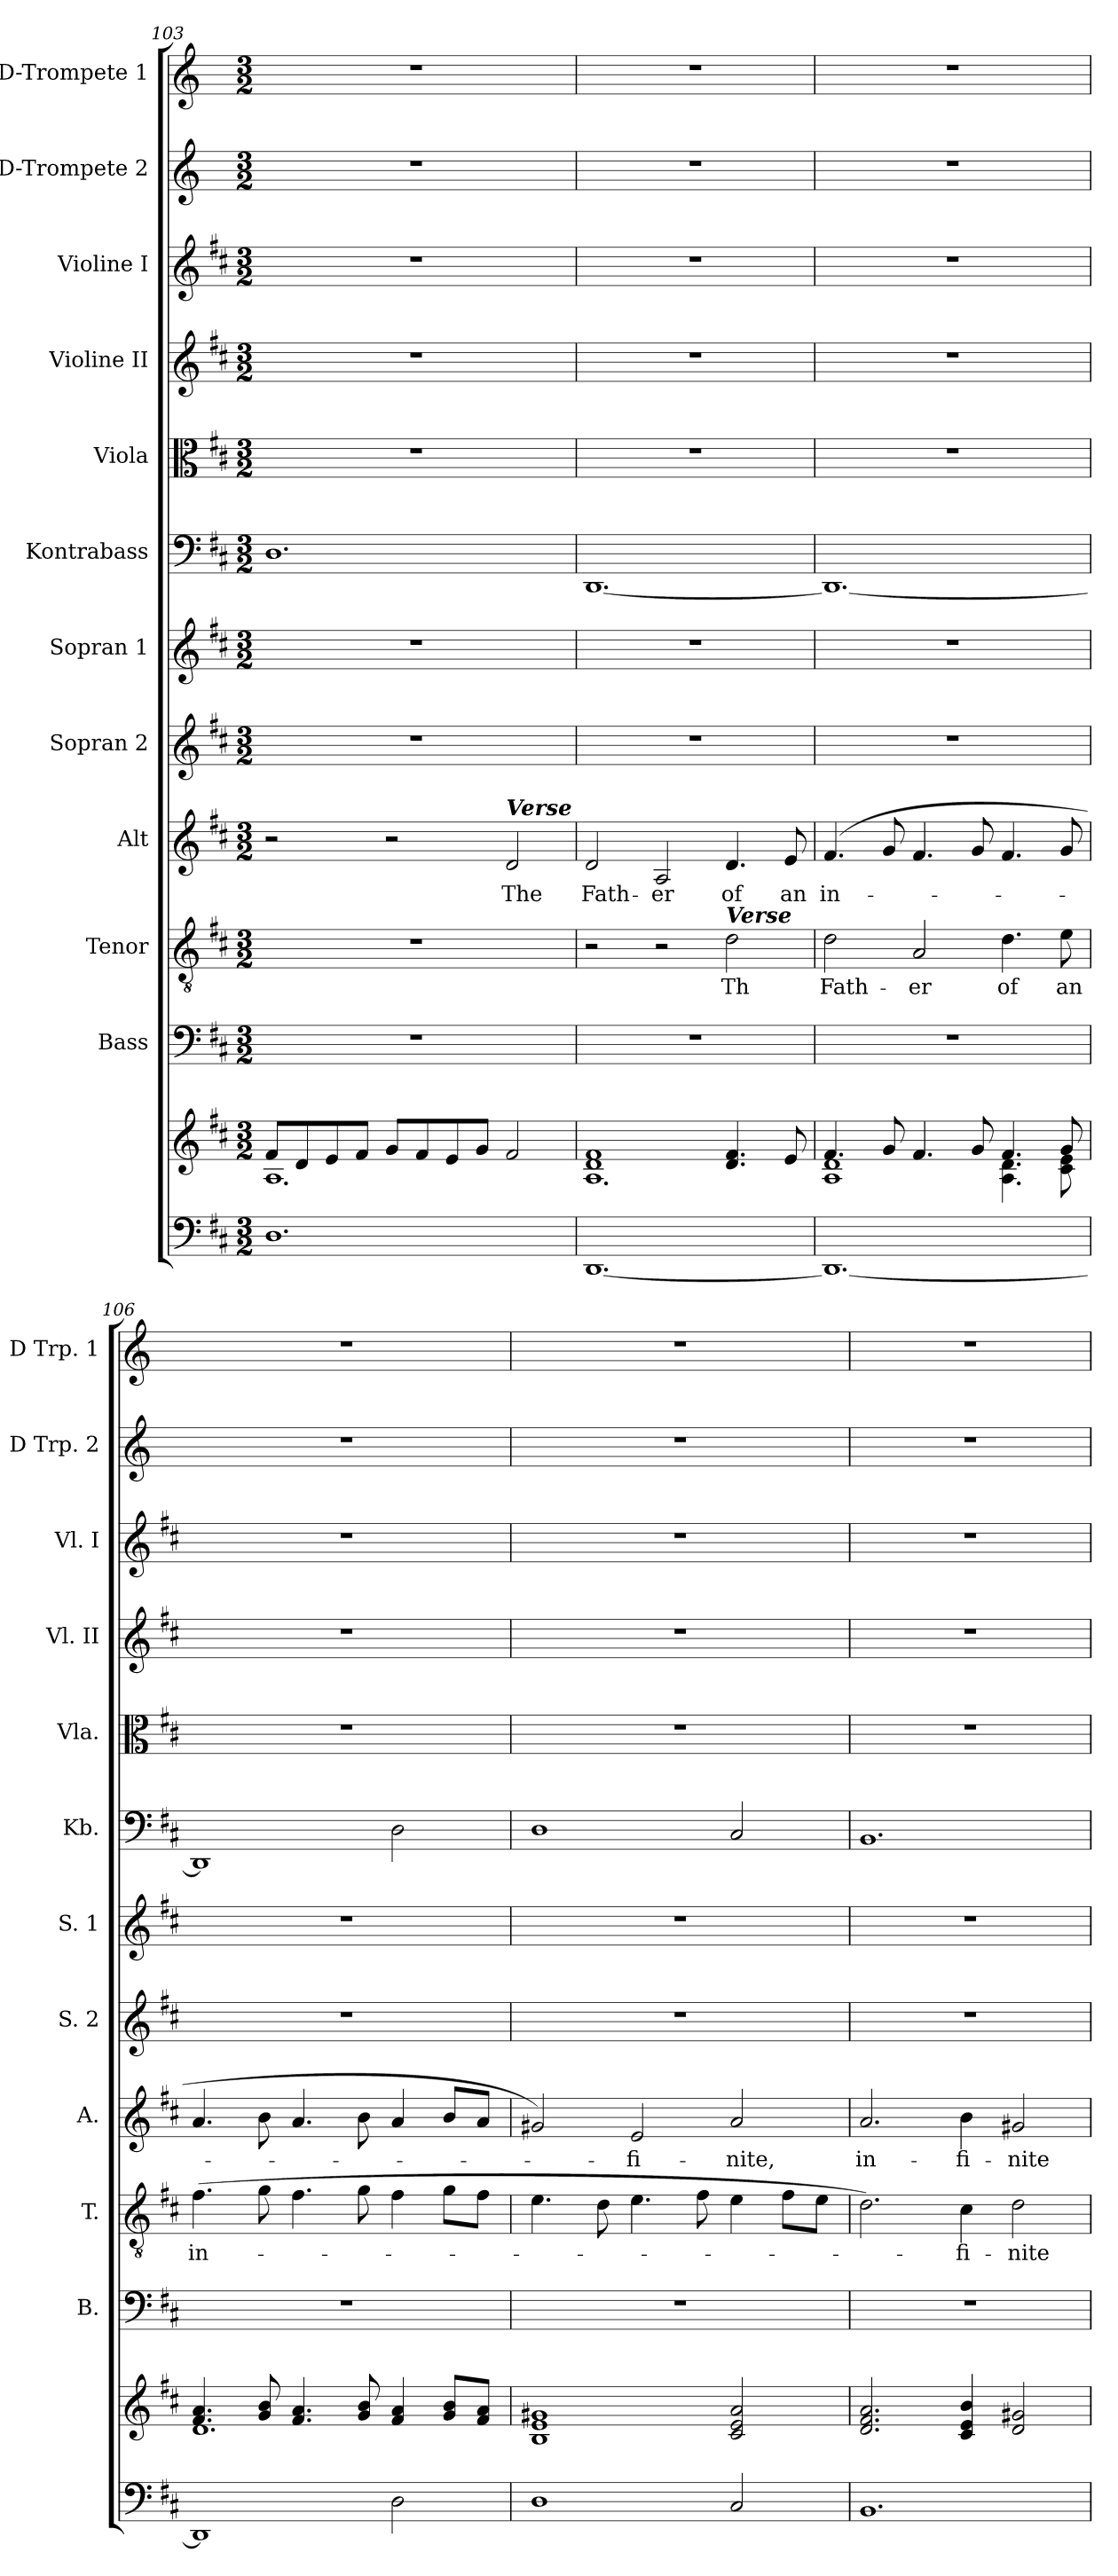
**kern	**kern	**kern	**kern	**text	**kern	**text	**kern	**kern	**kern	**kern	**kern	**kern	**kern	**kern
*part12	*part12	*part11	*part10	*part10	*part9	*part9	*part8	*part7	*part6	*part5	*part4	*part3	*part2	*part1
*staff13	*staff12	*staff11	*staff10	*staff10	*staff9	*staff9	*staff8	*staff7	*staff6	*staff5	*staff4	*staff3	*staff2	*staff1
*	*	*I"Bass	*I"Tenor	*	*I"Alt	*	*I"Sopran 2	*I"Sopran 1	*I"Kontrabass	*I"Viola	*I"Violine II	*I"Violine I	*I"D-Trompete 2	*I"D-Trompete 1
*	*	*I'B.	*I'T.	*	*I'A.	*	*I'S. 2	*I'S. 1	*I'Kb.	*I'Vla.	*I'Vl. II	*I'Vl. I	*I'D Trp. 2	*I'D Trp. 1
!!LO:PB:g=z
*clefF4	*clefG2	*clefF4	*clefGv2	*	*clefG2	*	*clefG2	*clefG2	*clefF4	*clefC3	*clefG2	*clefG2	*clefG2	*clefG2
*	*	*	*	*	*	*	*	*	*ITrd7c12	*	*	*	*ITrd-1c-2	*ITrd-1c-2
*k[f#c#]	*k[f#c#]	*k[f#c#]	*k[f#c#]	*	*k[f#c#]	*	*k[f#c#]	*k[f#c#]	*k[f#c#]	*k[f#c#]	*k[f#c#]	*k[f#c#]	*k[f#c#]	*k[f#c#]
*D:	*D:	*D:	*D:	*	*D:	*	*D:	*D:	*D:	*D:	*D:	*D:	*D:	*D:
*M3/2	*M3/2	*M3/2	*M3/2	*	*M3/2	*	*M3/2	*M3/2	*M3/2	*M3/2	*M3/2	*M3/2	*M3/2	*M3/2
=103	=103	=103	=103	=103	=103	=103	=103	=103	=103	=103	=103	=103	=103	=103
*	*^	*	*	*	*	*	*	*	*	*	*	*	*	*
1.D	8f#/L	1.A	1.r	1.r	.	2r	.	1.r	1.r	1.DD	1.r	1.r	1.r	1.r	1.r
.	8d/	.	.	.	.	.	.	.	.	.	.	.	.	.	.
.	8e/	.	.	.	.	.	.	.	.	.	.	.	.	.	.
.	8f#/J	.	.	.	.	.	.	.	.	.	.	.	.	.	.
.	8g/L	.	.	.	.	2r	.	.	.	.	.	.	.	.	.
.	8f#/	.	.	.	.	.	.	.	.	.	.	.	.	.	.
.	8e/	.	.	.	.	.	.	.	.	.	.	.	.	.	.
.	8g/J	.	.	.	.	.	.	.	.	.	.	.	.	.	.
!	!	!	!	!	!	!LO:TX:a:Bi:t=Verse	!	!	!	!	!	!	!	!	!
!	!	!	!	!	!	!	!LO:LY:b	!	!	!	!	!	!	!	!
.	2f#/	.	.	.	.	2d/	The	.	.	.	.	.	.	.	.
=104	=104	=104	=104	=104	=104	=104	=104	=104	=104	=104	=104	=104	=104	=104	=104
!	!	!	!	!	!	!	!LO:LY:b	!	!	!	!	!	!	!	!
[1.DD	1d 1f#	1.A	1.r	2r	.	2d/	Fath-	1.r	1.r	[1.DDD	1.r	1.r	1.r	1.r	1.r
!	!	!	!	!	!	!	!LO:LY:b	!	!	!	!	!	!	!	!
.	.	.	.	2r	.	2A/	-er	.	.	.	.	.	.	.	.
!	!	!	!	!LO:TX:a:Bi:t=Verse	!	!	!	!	!	!	!	!	!	!	!
!	!	!	!	!	!LO:LY:b	!	!LO:LY:b	!	!	!	!	!	!	!	!
.	4.d/ 4.f#/	.	.	2d\	Th	4.d/	of	.	.	.	.	.	.	.	.
!	!	!	!	!	!	!	!LO:LY:b	!	!	!	!	!	!	!	!
.	8e/	.	.	.	.	8e/	an	.	.	.	.	.	.	.	.
=105	=105	=105	=105	=105	=105	=105	=105	=105	=105	=105	=105	=105	=105	=105	=105
!	!	!	!	!	!LO:LY:b	!	!LO:LY:b	!	!	!	!	!	!	!	!
1.DD_	4.f#/	1A 1d	1.r	2d\	Fath-	(4.f#/	in-	1.r	1.r	1.DDD_	1.r	1.r	1.r	1.r	1.r
.	8g/	.	.	.	.	8g/	.	.	.	.	.	.	.	.	.
!	!	!	!	!	!LO:LY:b	!	!	!	!	!	!	!	!	!	!
.	4.f#/	.	.	2A/	-er	4.f#/	.	.	.	.	.	.	.	.	.
.	8g/	.	.	.	.	8g/	.	.	.	.	.	.	.	.	.
!	!	!	!	!	!LO:LY:b	!	!	!	!	!	!	!	!	!	!
.	4.f#/	4.A\ 4.d\	.	4.d\	of	4.f#/	.	.	.	.	.	.	.	.	.
!	!	!	!	!	!LO:LY:b	!	!	!	!	!	!	!	!	!	!
.	8g/	8c#\ 8e\	.	8e\	an	8g/	.	.	.	.	.	.	.	.	.
=106	=106	=106	=106	=106	=106	=106	=106	=106	=106	=106	=106	=106	=106	=106	=106
!	!	!	!	!	!LO:LY:b	!	!	!	!	!	!	!	!	!	!
1DD]	4.f#/ 4.a/	1.d	1.r	(>4.f#\	in-	4.a/	.	1.r	1.r	1DDD]	1.r	1.r	1.r	1.r	1.r
.	8g/ 8b/	.	.	8g\	.	8b\	.	.	.	.	.	.	.	.	.
.	4.f#/ 4.a/	.	.	4.f#\	.	4.a/	.	.	.	.	.	.	.	.	.
.	8g/ 8b/	.	.	8g\	.	8b\	.	.	.	.	.	.	.	.	.
2D\	4f#/ 4a/	.	.	4f#\	.	4a/	.	.	.	2DD\	.	.	.	.	.
.	8g/ 8b/L	.	.	8g\L	.	8b/L	.	.	.	.	.	.	.	.	.
.	8f#/ 8a/J	.	.	8f#\J	.	8a/J	.	.	.	.	.	.	.	.	.
*	*v	*v	*	*	*	*	*	*	*	*	*	*	*	*	*
=107	=107	=107	=107	=107	=107	=107	=107	=107	=107	=107	=107	=107	=107	=107
1D	1B 1e 1g#X	1.r	4.e\	.	2g#X/)	.	1.r	1.r	1DD	1.r	1.r	1.r	1.r	1.r
.	.	.	8d\	.	.	.	.	.	.	.	.	.	.	.
!	!	!	!	!	!	!LO:LY:b	!	!	!	!	!	!	!	!
.	.	.	4.e\	.	2e/	-fi-	.	.	.	.	.	.	.	.
.	.	.	8f#\	.	.	.	.	.	.	.	.	.	.	.
!	!	!	!	!	!	!LO:LY:b	!	!	!	!	!	!	!	!
2C#/	2c#/ 2e/ 2a/	.	4e\	.	2a/	-nite,	.	.	2CC#/	.	.	.	.	.
.	.	.	8f#\L	.	.	.	.	.	.	.	.	.	.	.
.	.	.	8e\J	.	.	.	.	.	.	.	.	.	.	.
!!LO:PB:g=z
=108	=108	=108	=108	=108	=108	=108	=108	=108	=108	=108	=108	=108	=108	=108
!	!	!	!	!	!	!LO:LY:b	!	!	!	!	!	!	!	!
1.BB	2.d/ 2.f#/ 2.a/	1.r	2.d\)	.	2.a/	in-	1.r	1.r	1.BBB	1.r	1.r	1.r	1.r	1.r
!	!	!	!	!LO:LY:b	!	!LO:LY:b	!	!	!	!	!	!	!	!
.	4c#/ 4e/ 4b/	.	4c#\	-fi-	4b\	-fi-	.	.	.	.	.	.	.	.
!	!	!	!	!LO:LY:b	!	!LO:LY:b	!	!	!	!	!	!	!	!
.	2d/ 2g#X/	.	2d\	-nite	2g#X/	-nite	.	.	.	.	.	.	.	.
=	=	=	=	=	=	=	=	=	=	=	=	=	=	=
*-	*-	*-	*-	*-	*-	*-	*-	*-	*-	*-	*-	*-	*-	*-
